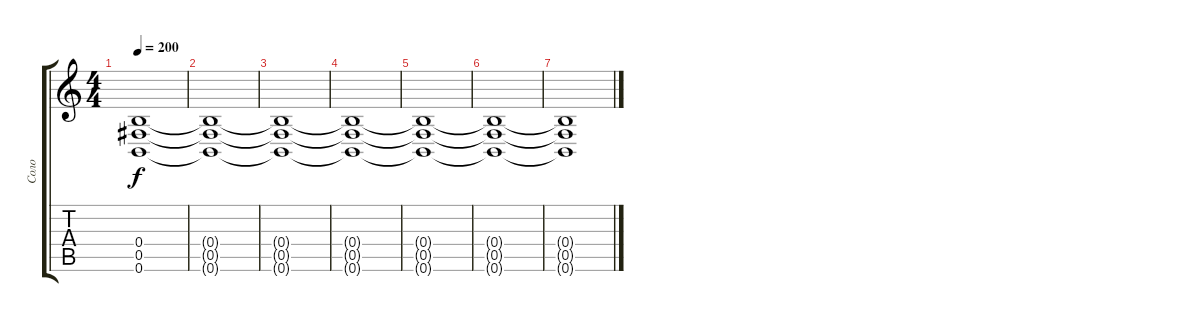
\track ("Соло" "Соло") {instrument overdrivenguitar}
\staff {score tabs}
\tuning (Db4 Ab3 E3 B2 Gb2 B1) {hide}
\ts (4 4)
\tempo 200
\clef g2
\ks c
(0.4 0.5 0.6).1{dy f} |
(0.4{t} 0.5{t} 0.6{t}).1 |
(0.4{t} 0.5{t} 0.6{t}).1 |
(0.4{t} 0.5{t} 0.6{t}).1 |
(0.4{t} 0.5{t} 0.6{t}).1 |
(0.4{t} 0.5{t} 0.6{t}).1 |
(0.4{t} 0.5{t} 0.6{t}).1
